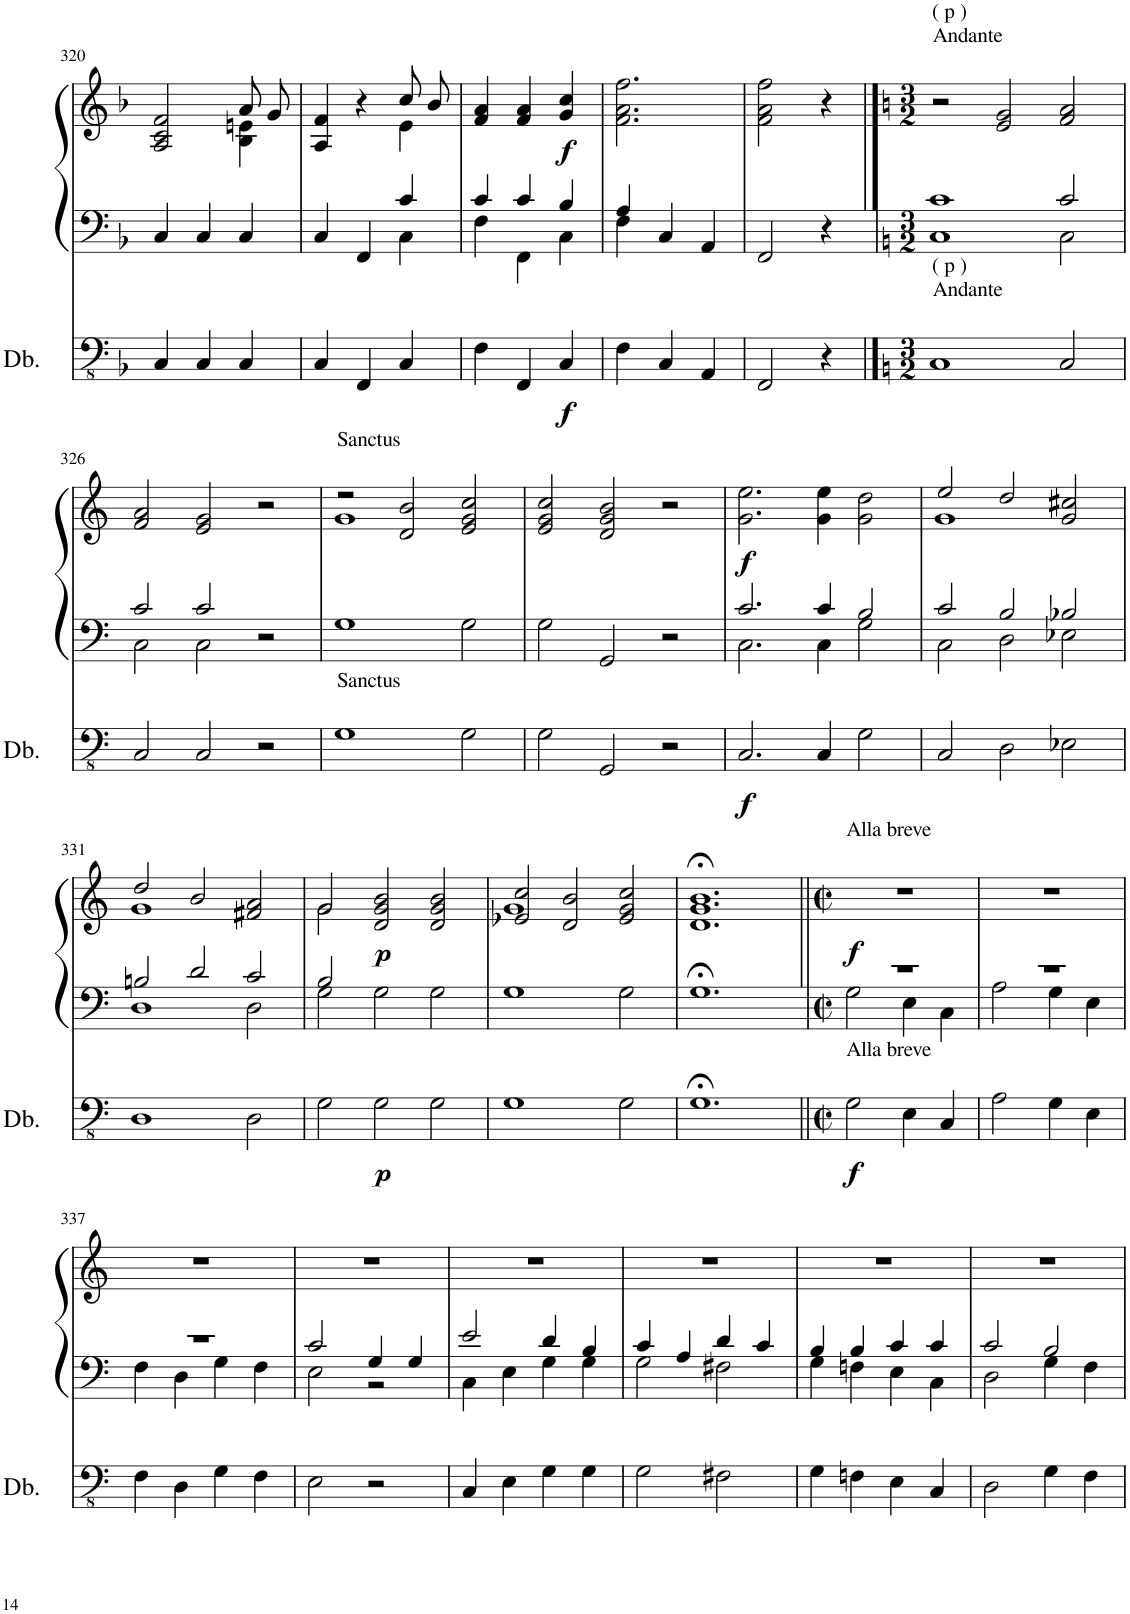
**kern	**dynam	**kern	**kern	**dynam
*part2	*part2	*part1	*part1	*part1
*staff3	*staff3	*staff2	*staff1	*staff1/2
*I"Double Bass	*	*I"[Organ [manuals]] (a)	*	*
*I'Db.	*	*	*	*
!!LO:PB:g=z
*clefFv4	*	*clefF4	*clefG2	*
*Trd7c12	*	*	*	*
*k[b-]	*	*k[b-]	*k[b-]	*
*F:	*	*F:	*F:	*
*M3/4	*	*M3/4	*M3/4	*
=320	=320	=320	=320	=320
*	*	*	*^	*
4CC/	.	4C/	2A/ 2c/ 2f/	2ryy	.
4CC/	.	4C/	.	.	.
4CC/	.	4C/	8a/L	4B-\ 4en\	.
.	.	.	8g/J	.	.
=321	=321	=321	=321	=321	=321
*	*	*^	*	*	*
4CC/	.	4C/	4ryy	4A/ 4f/	4ryy	.
4FFF/	.	4FF/	4ryy	4r	4ryy	.
4CC/	.	4c/	4C\	8cc/L	4e\	.
.	.	.	.	8b-/J	.	.
*	*	*	*	*v	*v	*
=322	=322	=322	=322	=322	=322
4FF\	.	4c/	4F\	4f/ 4a/	.
4FFF/	.	4c/	4FF\	4f/ 4a/	.
!	!LO:DY:b	!	!	!	!LO:DY:b
4CC/	f	4B-/	4C\	4g/ 4cc/	f
=323	=323	=323	=323	=323	=323
4FF\	.	4A/	4F\	2.f\ 2.a\ 2.ff\	.
4CC/	.	4C/	4ryy	.	.
4AAA/	.	4AA/	4ryy	.	.
*	*	*v	*v	*	*
=324	=324	=324	=324	=324
2FFF/	.	2FF/	2f\ 2a\ 2ff\	.
4r	.	4r	4r	.
==325	==325	==325	==325	==325
*k[]	*	*k[]	*k[]	*
*C:	*	*C:	*C:	*
*M3/2	*	*M3/2	*M3/2	*
*	*	*^	*	*
!	!	!	!	!LO:TX:a:t=Andante	!
!	!	!	!	!LO:TX:a:t=( p )	!
!LO:TX:a:t=Andante	!	!	!	!	!
!LO:TX:a:t=( p )	!	!	!	!	!
1CC	.	1c	1C	2r	.
.	.	.	.	2e/ 2g/	.
2CC/	.	2c/	2C\	2f/ 2a/	.
!!LO:LB:g=z
=326	=326	=326	=326	=326	=326
2CC/	.	2c/	2C\	2f/ 2a/	.
2CC/	.	2c/	2C\	2e/ 2g/	.
2r	.	2r	2ryy	2r	.
=327	=327	=327	=327	=327	=327
*	*	*	*	*^	*
!	!	!	!	!LO:TX:a:t=Sanctus	!	!
!LO:TX:a:t=Sanctus	!	!	!	!	!	!
*	*	*v	*v	*	*	*
1GG	.	1G	2r	1g	.
.	.	.	2d/ 2b/	.	.
2GG\	.	2G\	2e/ 2g/ 2cc/	2ryy	.
*	*	*	*v	*v	*
=328	=328	=328	=328	=328
2GG\	.	2G\	2e/ 2g/ 2cc/	.
2GGG/	.	2GG/	2d/ 2g/ 2b/	.
2r	.	2r	2r	.
=329	=329	=329	=329	=329
*	*	*^	*	*
!	!LO:DY:b	!	!	!	!LO:DY:b
2.CC/	f	2.c/	2.C\	2.g\ 2.ee\	f
4CC/	.	4c/	4C\	4g\ 4ee\	.
2GG\	.	2B/	2G\	2g\ 2dd\	.
=330	=330	=330	=330	=330	=330
*	*	*	*	*^	*
2CC/	.	2c/	2C\	2ee/	1g	.
2DD\	.	2B/	2D\	2dd/	.	.
2EE-X\	.	2B-X/	2E-X\	2g/ 2cc#X/	2ryy	.
!!LO:LB:g=z	!!
=331	=331	=331	=331	=331	=331	=331
1DD	.	2Bn/	1D	2dd/	1g	.
.	.	2d/	.	2b/	.	.
2DD\	.	2c/	2D\	2f#X/ 2a/	2ryy	.
=332	=332	=332	=332	=332	=332	=332
2GG\	.	2B/	2G\	2g/	2g\	.
!	!LO:DY:b	!	!	!	!	!LO:DY:b
2GG\	p	2G\	2ryy	2d/ 2g/ 2b/	2ryy	p
2GG\	.	2G\	2ryy	2d/ 2g/ 2b/	2ryy	.
*	*	*v	*v	*	*	*
=333	=333	=333	=333	=333	=333
1GG	.	1G	2e-X/ 2cc/	1g	.
.	.	.	2d/ 2b/	.	.
2GG\	.	2G\	2e-/ 2g/ 2cc/	2ryy	.
*	*	*	*v	*v	*
=334	=334	=334	=334	=334
1.GG;<	.	1.G;<	1.d;< 1.g;< 1.b;<	.
=335||	=335||	=335||	=335||	=335||
*M2/2	*	*M2/2	*M2/2	*
*met(c|)	*	*met(c|)	*met(c|)	*
*	*	*^	*	*
!	!	!	!	!LO:TX:a:t=Alla breve	!
!LO:TX:a:t=Alla breve	!	!	!	!	!
!	!LO:DY:b	!	!	!	!LO:DY:b
2GG\	f	1r	2G\	1r	f
4EE\	.	.	4E\	.	.
4CC/	.	.	4C\	.	.
=336	=336	=336	=336	=336	=336
2AA\	.	1r	2A\	1r	.
4GG\	.	.	4G\	.	.
4EE\	.	.	4E\	.	.
!!LO:LB:g=z
=337	=337	=337	=337	=337	=337
4FF\	.	1r	4F\	1r	.
4DD\	.	.	4D\	.	.
4GG\	.	.	4G\	.	.
4FF\	.	.	4F\	.	.
=338	=338	=338	=338	=338	=338
2EE\	.	2c/	2E\	1r	.
2r	.	4G/	2r	.	.
.	.	4G/	.	.	.
=339	=339	=339	=339	=339	=339
4CC/	.	2e/	4C\	1r	.
4EE\	.	.	4E\	.	.
4GG\	.	4d/	4G\	.	.
4GG\	.	4B/	4G\	.	.
=340	=340	=340	=340	=340	=340
2GG\	.	4c/	2G\	1r	.
.	.	4A/	.	.	.
2FF#X\	.	4d/	2F#X\	.	.
.	.	4c/	.	.	.
=341	=341	=341	=341	=341	=341
4GG\	.	4B/	4G\	1r	.
4FFn\	.	4B/	4Fn\	.	.
4EE\	.	4c/	4E\	.	.
4CC/	.	4c/	4C\	.	.
=342	=342	=342	=342	=342	=342
2DD\	.	2c/	2D\	1r	.
4GG\	.	2B/	4G\	.	.
4FF\	.	.	4F\	.	.
*	*	*v	*v	*	*
=	=	=	=	=
*-	*-	*-	*-	*-
